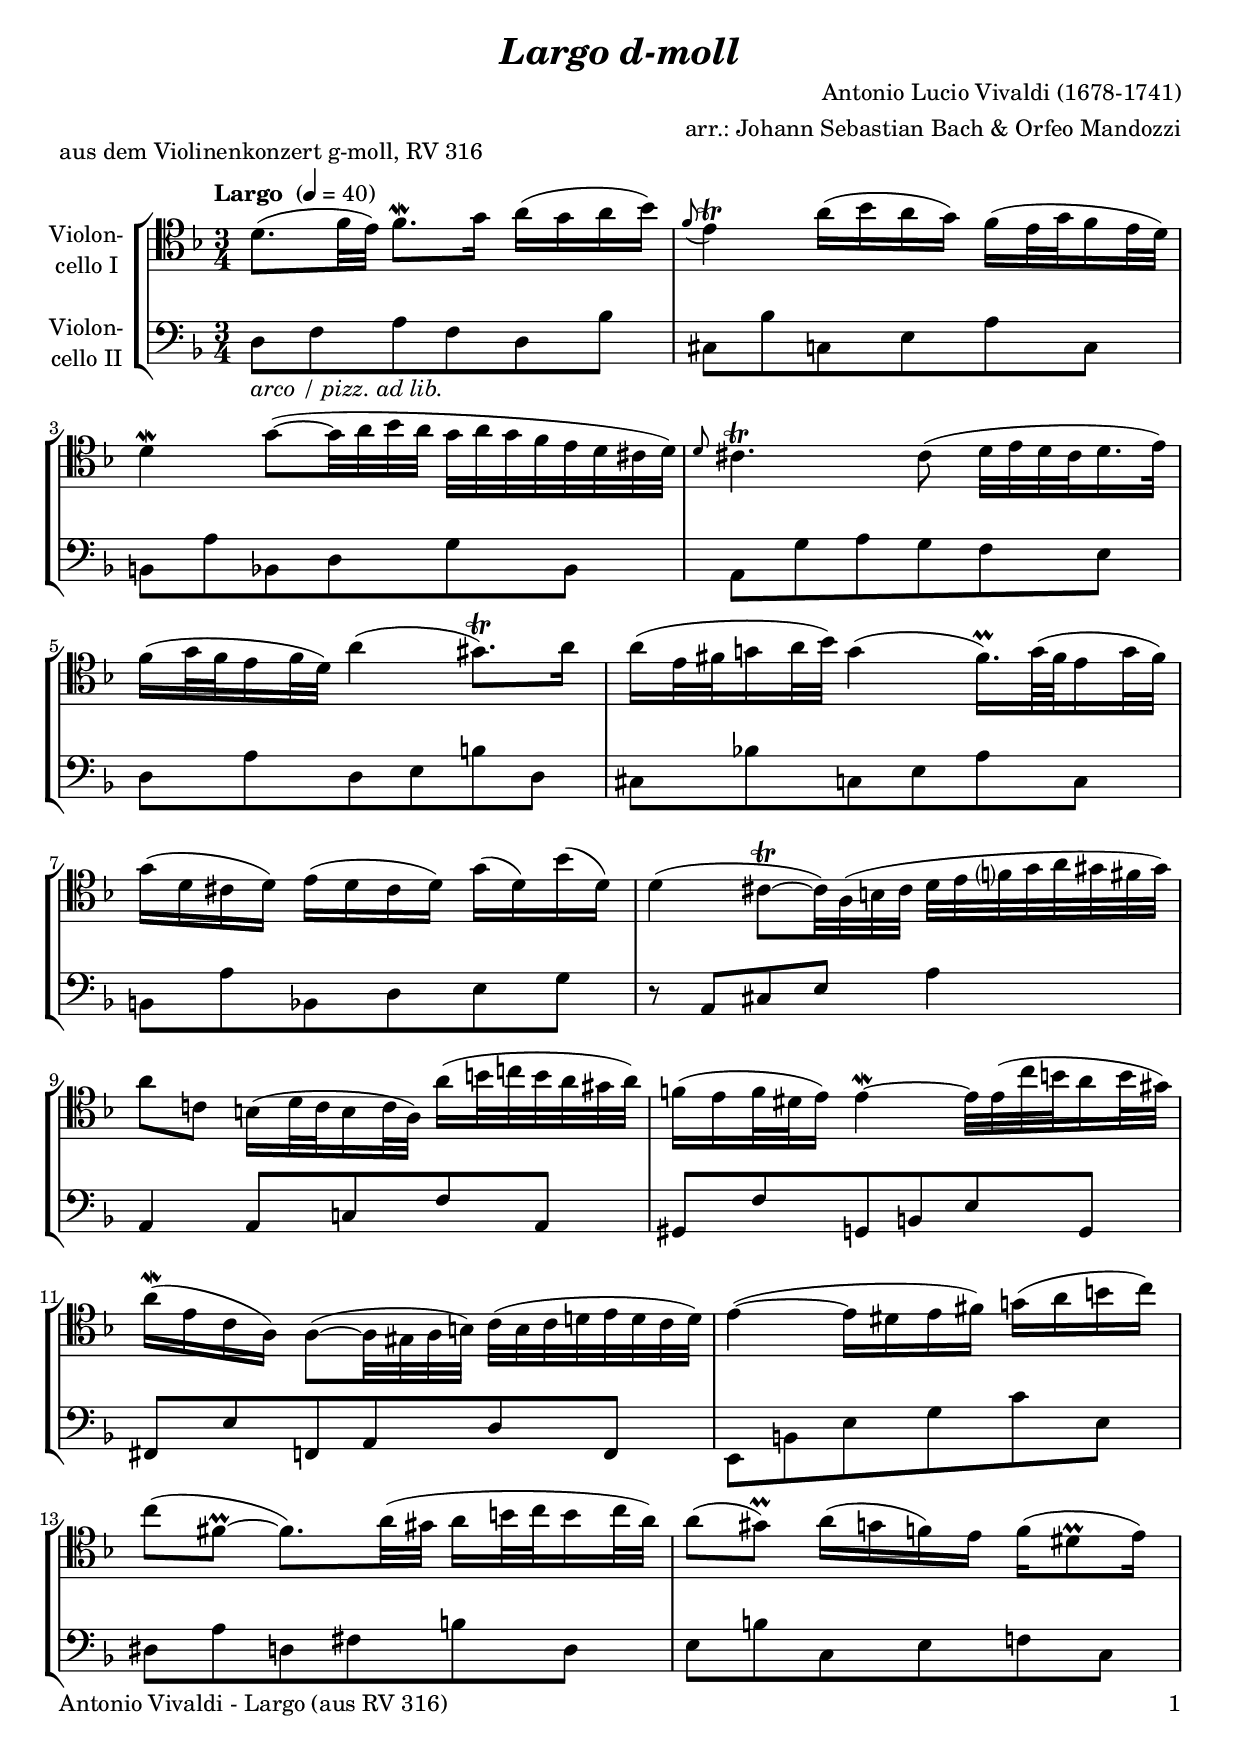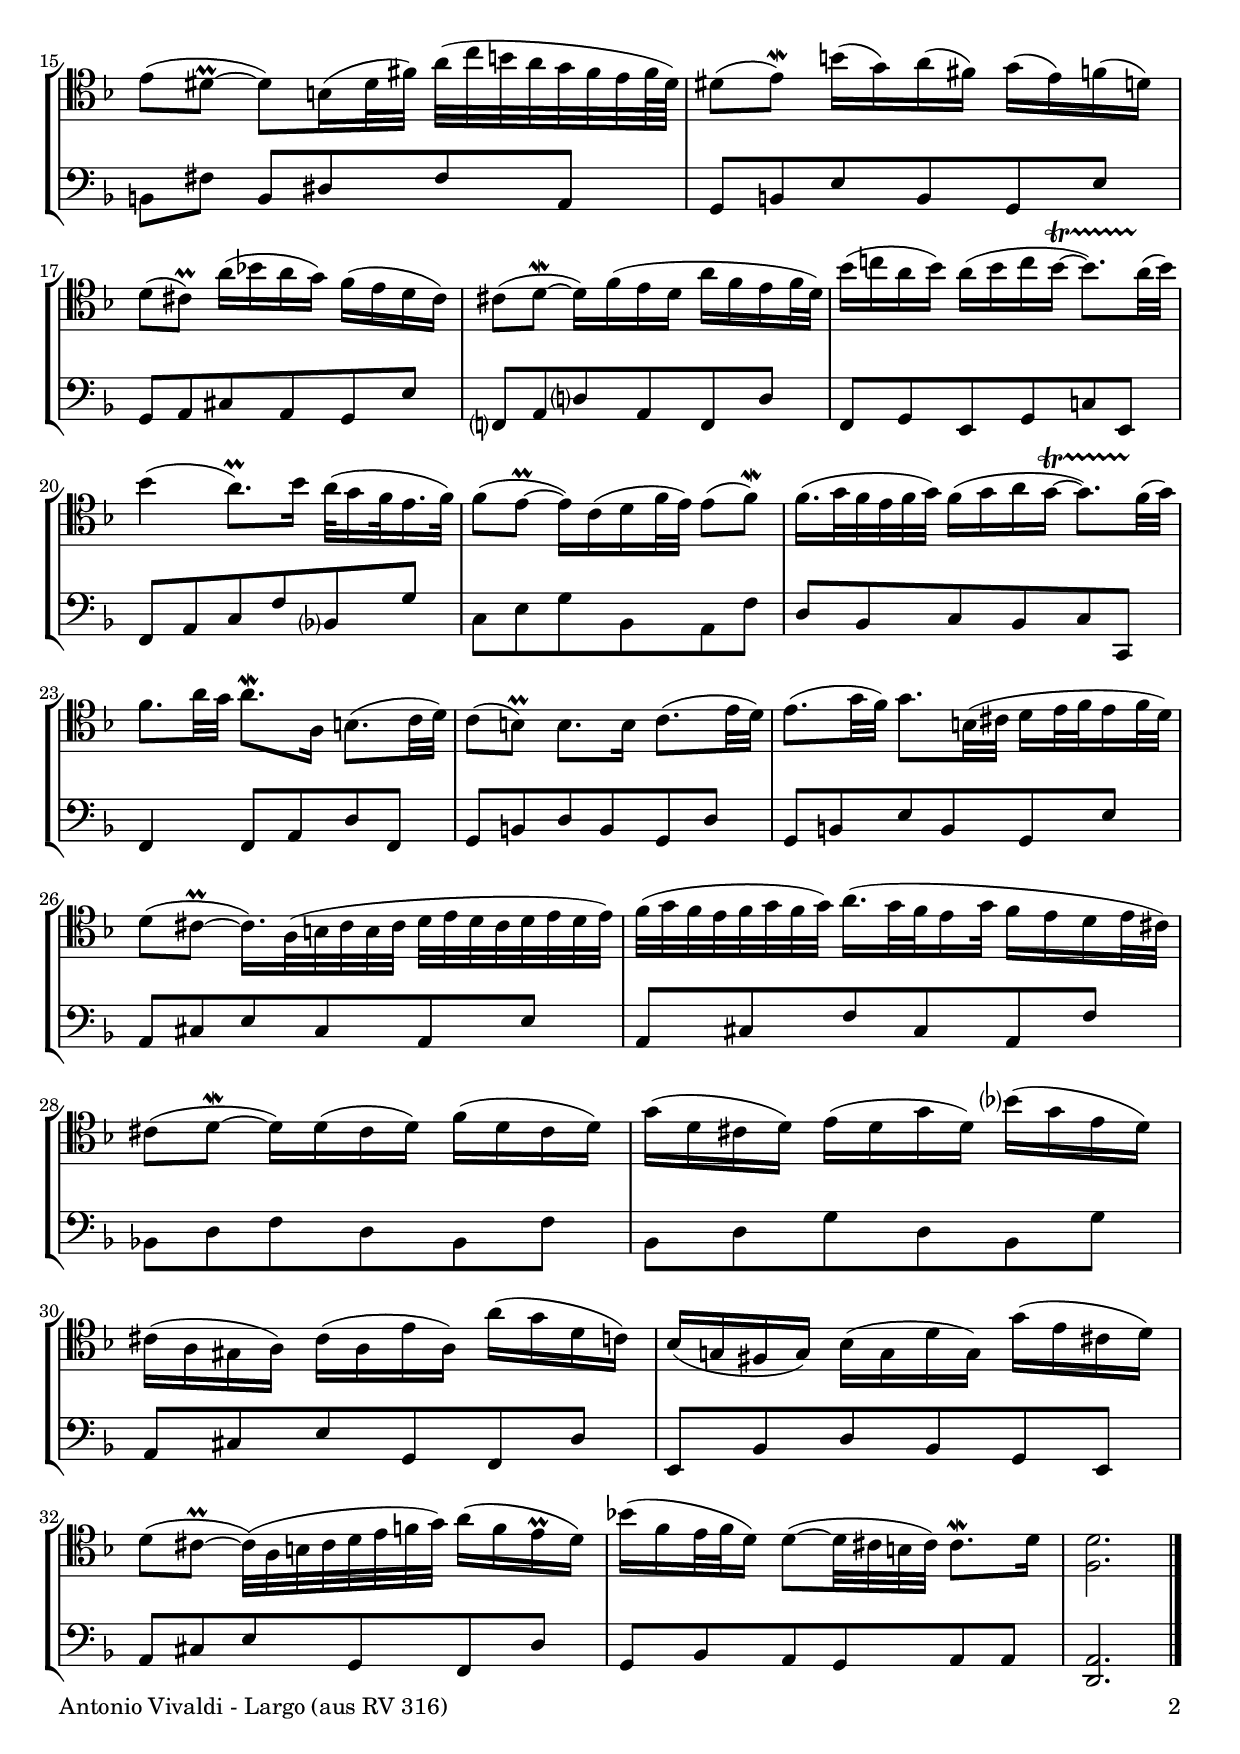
\version "2.18.2"
\include "deutsch.ly"
  
#(set-global-staff-size 20)

\header {
  title     = \markup \bold \italic "Largo d-moll"
  composer  = "Antonio Lucio Vivaldi (1678-1741)"
  arranger  = "arr.: Johann Sebastian Bach & Orfeo Mandozzi"
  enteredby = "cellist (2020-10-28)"
  piece     = "aus dem Violinenkonzert g-moll, RV 316"
}

voiceconsts = {
  \key d \minor
  \time 3/4
  \clef "bass"
  \numericTimeSignature
  \compressFullBarRests
  % Set default beaming for all staves
%  \set Timing.beamExceptions = #'()
%  \set Timing.baseMoment     = #(ly:make-moment 1 4)
%  \set Timing.beatStructure  = #'(1 1 1)
  \tempo "Largo " 4=40
}

micl = "clarinet"
mifl = "flute"
miob = "oboe"
mifh = "french horn"
misx = "tenor sax"
mist = "string ensemble 1"
miba = "cello"
mips = "pizzicato strings"

apal = \markup \italic "arco / pizz. ad lib."
rit  = \mark \markup \box \italic "rit."

va = \relative c' {
  \voiceconsts
  \clef "tenor"

  d8.( f32 e) f8.\mordent g16 a( g a b)
  \appoggiatura f8 e4\trill a16( b a g) f( e32 g f16 e32 d)
  d4\mordent g8(~ g32 a b a g a g f e d cis d)

  \grace d8 cis4.\trill cis8( d32 e d cis d16. e32)
  f16( g32 f e16 f32 d) a'4( gis8.)\trill a16
  a( e32 fis g!16 a32 b) g4( fis16.)\prall g64( fis e16 g32 fis)
  g16( d cis d) e( d cis d) g( d) b'( d,)

  d4( cis8~\trill cis32) a( h cis d e f? g a gis fis gis)
  a8 c,! h16( d32 c h16 c32 a) a'16( h32 c! h a gis a)
  f!16( e f32 dis e16) e4~\mordent e32 e( c' h a16 h32 gis)

  a16(\mordent e c a) a8(~ a32 gis a h) c( h c d! e d c d)
  e4(~ e16 dis e fis) g!( a h c)
  c8( fis,~\prall fis8.) a32( gis a16 h32 c h16 c32 a)

  a8( gis)\prall a16( g f!) e f( dis8\prall e16)
  e8( dis~\prall dis) h16( dis32 fis) a( c h a g fis e fis64 dis)
  dis8( e)\mordent h'16( g) a( fis) g( e) f( d)

  d8( cis)\prall a'16( b! a g) f( e d cis)
  cis8( d~\mordent d16) f( e d a' f e f32 d)
  b'16( c! a b) a( b c b~\startTrillSpan b8.) a32(\stopTrillSpan b)
  b4( a8.)\prall b16 a32( g16 f32 e16. f32)

  f8( e~\prall e16) c( d f32 e) e8( f)\mordent
  f16.( g32 f e f g) f16( g a g~\startTrillSpan g8.) f32(\stopTrillSpan g)
  f8. a32 g a8.\mordent a,16 h8.( c32 d)
  c8( h)\prall h8. h16 c8.( e32 d)

  e8.( g32 f) g8. h,32( cis d16 e32 f e16 f32 d)
  d8( cis~\prall cis16.) a32( h cis h cis d e d cis d e d e)
  f( g f e f g f g) a16.( g32 f e16 g32 f16 e d e32 cis)

  cis8( d~\mordent d16) d( cis d) f( d cis d)
  g( d cis d) e( d g d) b'?( g e d)
  cis( a gis a) cis( a e' a,) a'( g d c)

  b( g! fis g) b( g d' g,) g'( e cis d)
  d8( cis~\prall cis32)( a h cis d e f! g) a16( f e\prall d)
  b'!( f e32 f d16) d8(~ d32 cis h cis) cis8.\mordent d16
  <f, d'>2. \bar "|."
}

vb = \relative c {
  \voiceconsts

  d8_\apal f a f d b'
  cis, b' c, e a c,
  h a' b, d g b,

  a g' a g f e
  d a' d, e h' d,
  cis b'! c, e a c,
  h a' b, d e g

  r a, cis e a4
  a, a8 c! f a,
  gis f' g, h e g,

  fis e' f, a d f,
  e h' e g c e,
  dis a' d, fis h d,

  e h' c, e f! c
  h[ fis'] h, dis fis a,
  g h e h g e'

  g, a cis a g e'
  f,? a d? a f d'
  f, g e g c! e,
  f a c f b,? g'

  c, e g b, a f'
  d b c b c c,
  f4 f8 a d f,
  g h d h g d'

  g, h e h g e'
  a, cis e cis a e'
  a, cis f cis a f'

  b,! d f d b f'
  b, d g d b g'
  a, cis e g, f d'

  e, b' d b g e
  a cis e g, f d'
  g, b a g a a
  <d, a'>2. \bar "|."
}


music = \new StaffGroup <<
      \new Staff {
	\set Staff.midiInstrument = \miba
	\set Staff.instrumentName = \markup \center-column { "Violon-" "cello I" }
	\transpose d d { \va }
      }

      \new Staff {
	\set Staff.midiInstrument = \mips
	\set Staff.instrumentName = \markup \center-column { "Violon-" "cello II" }
	\transpose d d { \vb }
      }
>>

\book {
   \paper {
    print-page-number = ##t
    print-first-page-number = ##t
    ragged-last-bottom = ##f
    oddHeaderMarkup = \markup \null
    evenHeaderMarkup = \markup \null
    oddFooterMarkup = \markup {
      \fill-line {
        \on-the-fly #print-page-number-check-first
        "Antonio Vivaldi - Largo (aus RV 316)" \fromproperty #'page:page-number-string
      }
    }
    evenFooterMarkup = \oddFooterMarkup
  } \score {
    \music
    \layout {}
  }

  \score {
    \unfoldRepeats \music

    \midi {
      \context {
        \Score
      }
    }
  }
}